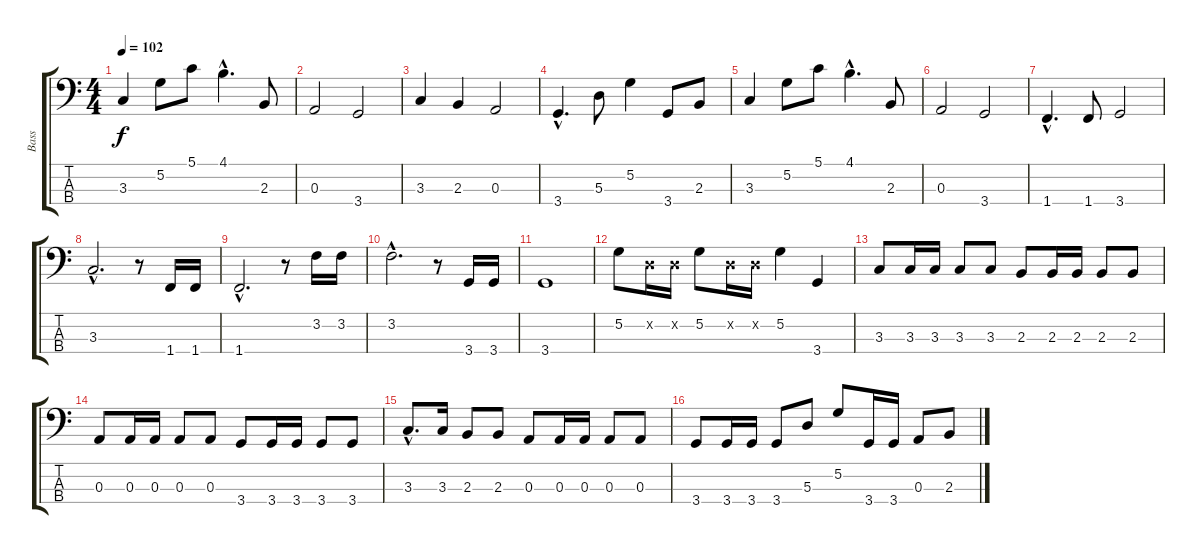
\track ("Bass" "Bass") {instrument electricbassfinger}
\staff {score tabs}
\tuning (G2 D2 A1 E1) {hide}
\ts (4 4)
\tempo 102
\clef f4
\ks c
3.3.4{dy f} 5.2.8 5.1.8 4.1{hac}.4{d} 2.3.8 |
0.3.2 3.4.2 |
3.3.4 2.3.4 0.3.2 |
3.4{hac}.4{d} 5.3.8 5.2.4 3.4.8 2.3.8 |
3.3.4 5.2.8 5.1.8 4.1{hac}.4{d} 2.3.8 |
0.3.2 3.4.2 |
1.4{hac}.4{d} 1.4.8 3.4.2 |
3.3{hac}.2{d} r.8 1.4.16 1.4.16 |
1.4{hac}.2{d} r.8 3.2.16 3.2.16 |
3.2{hac}.2{d} r.8 3.4.16 3.4.16 |
3.4.1 |
5.2.8 0.2{x}.16 0.2{x}.16 5.2.8 0.2{x}.16 0.2{x}.16 5.2.4 3.4.4 |
3.3.8 3.3.16 3.3.16 3.3.8 3.3.8 2.3.8 2.3.16 2.3.16 2.3.8 2.3.8 |
0.3.8 0.3.16 0.3.16 0.3.8 0.3.8 3.4.8 3.4.16 3.4.16 3.4.8 3.4.8 |
3.3{hac}.8{d} 3.3.16 2.3.8 2.3.8 0.3.8 0.3.16 0.3.16 0.3.8 0.3.8 |
3.4.8 3.4.16 3.4.16 3.4.8 5.3.8 5.2.8 3.4.16 3.4.16 0.3.8 2.3.8
